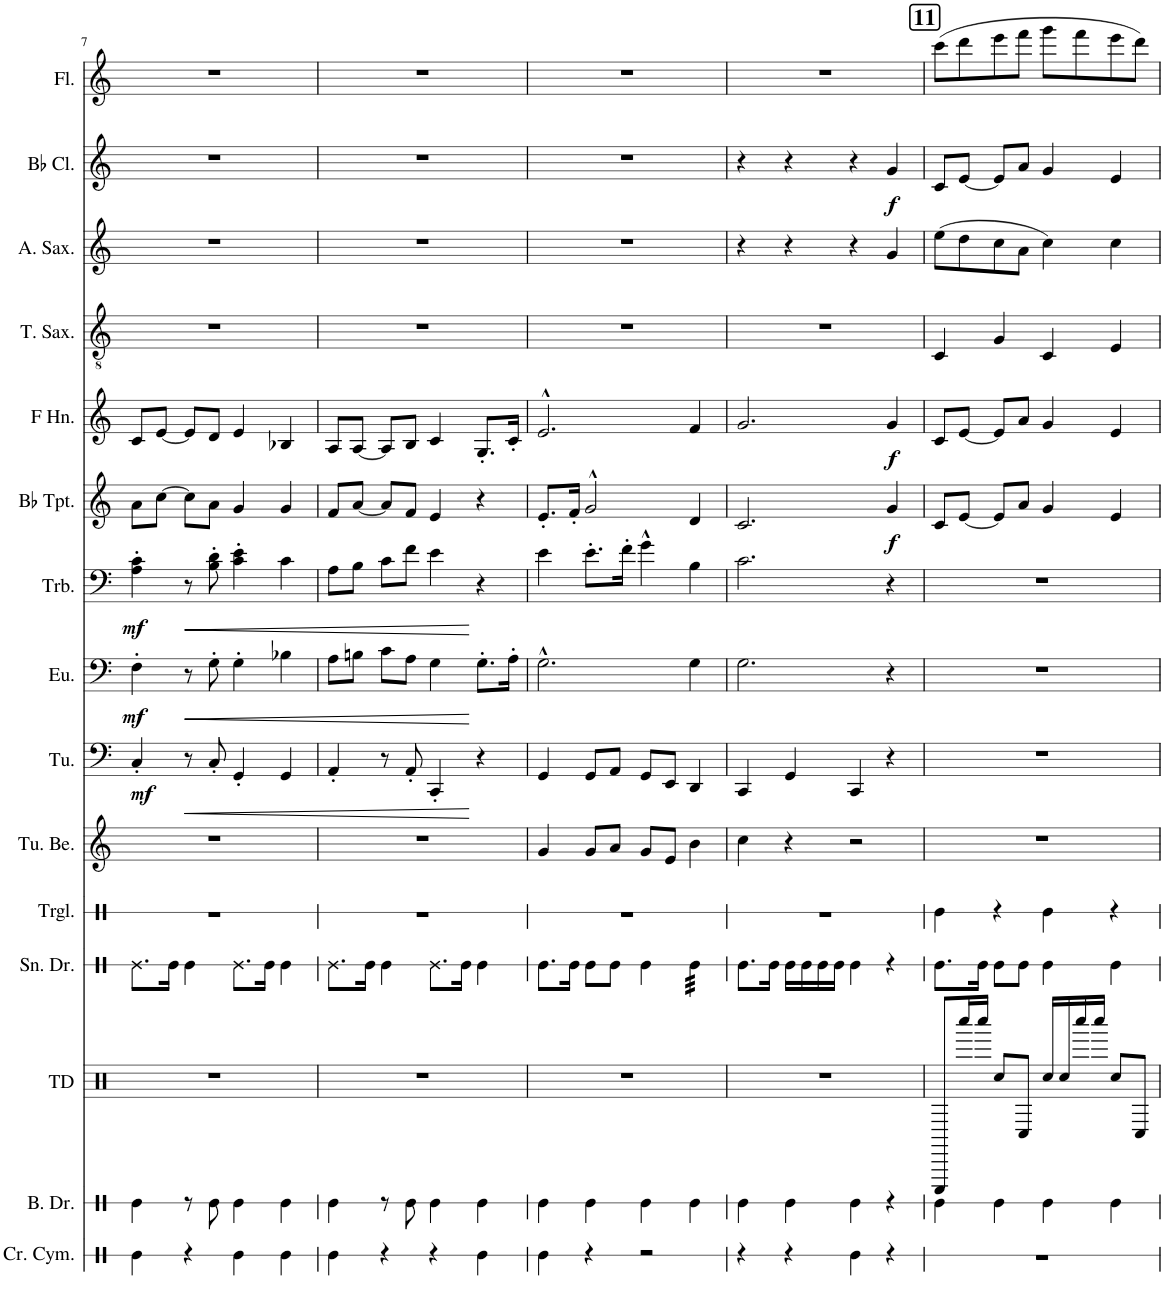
**kern	**kern	**kern	**kern	**kern	**kern	**kern	**dynam	**kern	**dynam	**kern	**dynam	**kern	**dynam	**kern	**dynam	**kern	**kern	**kern	**dynam	**kern
*part15	*part14	*part13	*part12	*part11	*part10	*part9	*part9	*part8	*part8	*part7	*part7	*part6	*part6	*part5	*part5	*part4	*part3	*part2	*part2	*part1
*staff15	*staff14	*staff13	*staff12	*staff11	*staff10	*staff9	*staff9	*staff8	*staff8	*staff7	*staff7	*staff6	*staff6	*staff5	*staff5	*staff4	*staff3	*staff2	*staff2	*staff1
*I"Crash Cymbal	*I"Bass Drum	*I"Tenor Drums	*I"Snare Drum	*I"Triangle	*I"Tubular Bells	*I"Tuba	*	*I"Euphonium	*	*I"Trombone	*	*I"Bb Trumpet	*	*I"Horn in F	*	*I"Tenor Saxophone	*I"Alto Saxophone	*I"Bb Clarinet	*	*I"Flute
*I'Cr. Cym.	*I'B. Dr.	*I'TD	*I'Sn. Dr.	*I'Trgl.	*I'Tu. Be.	*I'Tu.	*	*I'Eu.	*	*I'Trb.	*	*I'Bb Tpt.	*	*	*	*I'T. Sax.	*I'A. Sax.	*I'Bb Cl.	*	*I'Fl.
!!LO:PB:g=z
*clefX	*clefX	*clefX	*clefX	*clefX	*clefG2	*clefF4	*	*clefF4	*	*clefF4	*	*clefG2	*	*clefG2	*	*clefGv2	*clefG2	*clefG2	*	*clefG2
*	*	*	*	*	*	*	*	*	*	*	*	*ITrd1c2	*	*ITrd4c7	*	*ITrd8c14	*ITrd5c9	*ITrd1c2	*	*
*k[]	*k[]	*k[]	*k[]	*k[]	*k[]	*k[]	*	*k[]	*	*k[]	*	*k[]	*	*k[]	*	*k[]	*k[]	*k[]	*	*k[]
*M4/4	*M4/4	*M4/4	*M4/4	*M4/4	*M4/4	*M4/4	*	*M4/4	*	*M4/4	*	*M4/4	*	*M4/4	*	*M4/4	*M4/4	*M4/4	*	*M4/4
=7	=7	=7	=7	=7	=7	=7	=7	=7	=7	=7	=7	=7	=7	=7	=7	=7	=7	=7	=7	=7
!	!	!	!	!	!	!	!LO:DY:b	!	!LO:DY:b	!	!LO:DY:b	!	!	!	!	!	!	!	!	!
4Re\	4Re\	1r	8.Re\L	1r	1r	4C'/	mf	4F'\	mf	4A\' 4c\'	mf	8a\L	.	8c/L	.	1r	1r	1r	.	1r
.	.	.	.	.	.	.	.	.	.	.	.	[8cc\J	.	[8e/J	.	.	.	.	.	.
.	.	.	16Re\Jk	.	.	.	.	.	.	.	.	.	.	.	.	.	.	.	.	.
!	!	!	!	!	!	!	!LO:HP:b	!	!LO:HP:b	!	!LO:HP:b	!	!	!	!	!	!	!	!	!
4r	8r	.	4Re\	.	.	8r	<	8r	<	8r	<	8cc\L]	.	8e/L]	.	.	.	.	.	.
.	8Re\	.	.	.	.	8C'/	.	8G'\	.	8B\' 8d\'	.	8a\J	.	8d/J	.	.	.	.	.	.
4Re\	4Re\	.	8.Re\L	.	.	4GG'/	.	4G'\	.	4c\' 4e\'	.	4g/	.	4e/	.	.	.	.	.	.
.	.	.	16Re\Jk	.	.	.	.	.	.	.	.	.	.	.	.	.	.	.	.	.
4Re\	4Re\	.	4Re\	.	.	4GG/	.	4B-X\	.	4c\	.	4g/	.	4B-X/	.	.	.	.	.	.
=8	=8	=8	=8	=8	=8	=8	=8	=8	=8	=8	=8	=8	=8	=8	=8	=8	=8	=8	=8	=8
4Re\	4Re\	1r	8.Re\L	1r	1r	4AA'/	.	8A\L	.	8A\L	.	8f/L	.	8A/L	.	1r	1r	1r	.	1r
.	.	.	.	.	.	.	.	8Bn\J	.	8B\J	.	[8a/J	.	[8A/J	.	.	.	.	.	.
.	.	.	16Re\Jk	.	.	.	.	.	.	.	.	.	.	.	.	.	.	.	.	.
4r	8r	.	4Re\	.	.	8r	.	8c\L	.	8c\L	.	8a/L]	.	8A/L]	.	.	.	.	.	.
.	8Re\	.	.	.	.	8AA'/	.	8A\J	.	8f\J	.	8f/J	.	8B/J	.	.	.	.	.	.
4r	4Re\	.	8.Re\L	.	.	4CC'/	.	4G\	.	4e\	.	4e/	.	4c/	.	.	.	.	.	.
.	.	.	16Re\Jk	.	.	.	.	.	.	.	.	.	.	.	.	.	.	.	.	.
4Re\	4Re\	.	4Re\	.	.	4r	[	8.G'\L	[	4r	[	4r	.	8.G'/L	.	.	.	.	.	.
.	.	.	.	.	.	.	.	16A'\Jk	.	.	.	.	.	16c'/Jk	.	.	.	.	.	.
=9	=9	=9	=9	=9	=9	=9	=9	=9	=9	=9	=9	=9	=9	=9	=9	=9	=9	=9	=9	=9
4Re\	4Re\	1r	8.Re\L	1r	4g/	4GG/	.	2.G^^\	.	4e\	.	8.e'/L	.	2.e^^/	.	1r	1r	1r	.	1r
.	.	.	16Re\Jk	.	.	.	.	.	.	.	.	16f'/Jk	.	.	.	.	.	.	.	.
4r	4Re\	.	8Re\L	.	8g/L	8GG/L	.	.	.	8.e'\L	.	2g^^/	.	.	.	.	.	.	.	.
.	.	.	8Re\J	.	8a/J	8AA/J	.	.	.	.	.	.	.	.	.	.	.	.	.	.
.	.	.	.	.	.	.	.	.	.	16f'\Jk	.	.	.	.	.	.	.	.	.	.
2r	4Re\	.	4Re\	.	8g/L	8GG/L	.	.	.	4g^^\	.	.	.	.	.	.	.	.	.	.
.	.	.	.	.	8e/J	8EE/J	.	.	.	.	.	.	.	.	.	.	.	.	.	.
*	*	*	*tremolo	*	*	*	*	*	*	*	*	*	*	*	*	*	*	*	*	*
.	4Re\	.	32Re\LLL	.	4b\	4DD/	.	4G\	.	4B\	.	4d/	.	4f/	.	.	.	.	.	.
.	.	.	32Re\	.	.	.	.	.	.	.	.	.	.	.	.	.	.	.	.	.
.	.	.	32Re\	.	.	.	.	.	.	.	.	.	.	.	.	.	.	.	.	.
.	.	.	32Re\	.	.	.	.	.	.	.	.	.	.	.	.	.	.	.	.	.
.	.	.	32Re\	.	.	.	.	.	.	.	.	.	.	.	.	.	.	.	.	.
.	.	.	32Re\	.	.	.	.	.	.	.	.	.	.	.	.	.	.	.	.	.
.	.	.	32Re\	.	.	.	.	.	.	.	.	.	.	.	.	.	.	.	.	.
.	.	.	32Re\JJJ	.	.	.	.	.	.	.	.	.	.	.	.	.	.	.	.	.
*	*	*	*Xtremolo	*	*	*	*	*	*	*	*	*	*	*	*	*	*	*	*	*
=10	=10	=10	=10	=10	=10	=10	=10	=10	=10	=10	=10	=10	=10	=10	=10	=10	=10	=10	=10	=10
4r	4Re\	1r	8.Re\L	1r	4cc\	4CC/	.	2.G\	.	2.c\	.	2.c/	.	2.g/	.	1r	4r	4r	.	1r
.	.	.	16Re\Jk	.	.	.	.	.	.	.	.	.	.	.	.	.	.	.	.	.
4r	4Re\	.	16Re\LL	.	4r	4GG/	.	.	.	.	.	.	.	.	.	.	4r	4r	.	.
.	.	.	16Re\	.	.	.	.	.	.	.	.	.	.	.	.	.	.	.	.	.
.	.	.	16Re\	.	.	.	.	.	.	.	.	.	.	.	.	.	.	.	.	.
.	.	.	16Re\JJ	.	.	.	.	.	.	.	.	.	.	.	.	.	.	.	.	.
4Re\	4Re\	.	4Re\	.	2r	4CC/	.	.	.	.	.	.	.	.	.	.	4r	4r	.	.
!	!	!	!	!	!	!	!	!	!	!	!	!	!LO:DY:b	!	!LO:DY:b	!	!	!	!LO:DY:b	!
4r	4r	.	4r	.	.	4r	.	4r	.	4r	.	4g/	f	4g/	f	.	4g/	4g/	f	.
!!LO:REH:place=s1:a:B:cj:fs=14:t=11
=11	=11	=11	=11	=11	=11	=11	=11	=11	=11	=11	=11	=11	=11	=11	=11	=11	=11	=11	=11	=11
1r	4Re\	8CCC/L	8.Re\L	4Re\	1r	1r	.	1r	.	1r	.	8c/L	.	8c/L	.	4C/	(8ee\L	8c/L	.	(8ccc\L
.	.	16cccc/L	.	.	.	.	.	.	.	.	.	[8e/J	.	[8e/J	.	.	8dd\	[8e/J	.	8ddd\
.	.	16cccc/JJ	16Re\Jk	.	.	.	.	.	.	.	.	.	.	.	.	.	.	.	.	.
.	4Re\	8cc/L	8Re\L	4r	.	.	.	.	.	.	.	8e/L]	.	8e/L]	.	4G/	8cc\	8e/L]	.	8eee\
.	.	8C/J	8Re\J	.	.	.	.	.	.	.	.	8a/J	.	8a/J	.	.	8a\J	8a/J	.	8fff\J
.	4Re\	16cc/LL	4Re\	4Re\	.	.	.	.	.	.	.	4g/	.	4g/	.	4C/	4cc\)	4g/	.	8ggg\L
.	.	16cc/	.	.	.	.	.	.	.	.	.	.	.	.	.	.	.	.	.	.
.	.	16cccc/	.	.	.	.	.	.	.	.	.	.	.	.	.	.	.	.	.	8fff\
.	.	16cccc/JJ	.	.	.	.	.	.	.	.	.	.	.	.	.	.	.	.	.	.
.	4Re\	8cc/L	4Re\	4r	.	.	.	.	.	.	.	4e/	.	4e/	.	4E/	4cc\	4e/	.	8eee\
.	.	8C/J	.	.	.	.	.	.	.	.	.	.	.	.	.	.	.	.	.	8ddd\J)
=	=	=	=	=	=	=	=	=	=	=	=	=	=	=	=	=	=	=	=	=
*-	*-	*-	*-	*-	*-	*-	*-	*-	*-	*-	*-	*-	*-	*-	*-	*-	*-	*-	*-	*-
